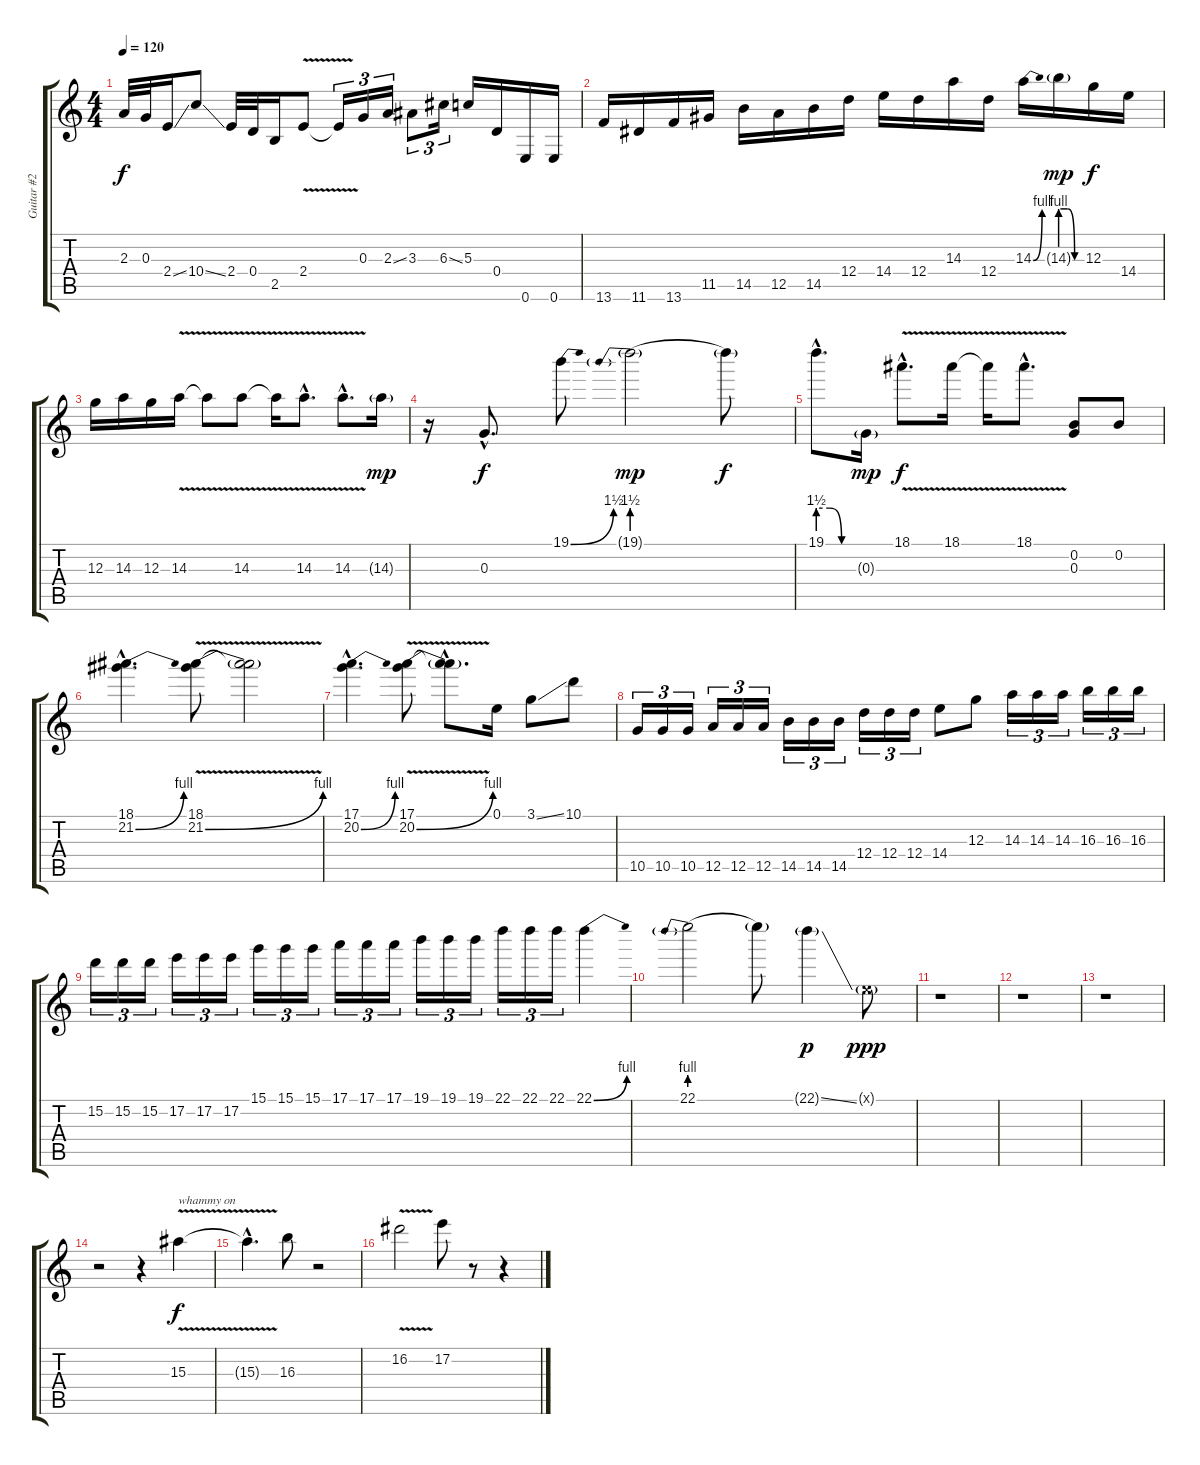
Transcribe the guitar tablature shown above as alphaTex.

\track ("Guitar #2" "Guitar #2") {instrument distortionguitar}
\staff {score tabs}
\tuning (E4 B3 G3 D3 A2 E2) {hide}
\ts (4 4)
\tempo 120
\clef g2
\ks c
2.3.32{dy f} 0.3.32 2.4{ss}.16 10.4{ss}.8 2.4.32 0.4.32 2.5.16 2.4{v}.8 2.4{t}.16{tu (3 2)} 0.3.16{tu (3 2)} 2.3{ss}.16{tu (3 2)} 3.3.8{tu (3 2)} 6.3{ss}.16{tu (3 2)} 5.3.16 0.4.16 0.6.16 0.6.16 |
13.6.16 11.6.16 13.6.16 11.5.16 14.5.16 12.5.16 14.5.16 12.4.16 14.4.16 12.4.16 14.3.16 12.4.16 14.3{be (bend 0 0 60 4)}.16 14.3{be (custom 0 4 20 4 40 0 60 0) g}.16{dy mp} 12.3.16{dy f} 14.4.16 |
12.3.16 14.3.16 12.3.16 14.3{v}.16 14.3{t}.8 14.3{v}.8 14.3{t}.16 14.3{v hac}.8{d} 14.3{v hac}.8{d} 14.3{g}.16{dy mp} |
r.16 0.3{hac}.8{d dy f} 19.1{be (bend 0 0 60 6)}.8 19.1{be (prebend 0 6 60 6) g}.2{dy mp} 19.1{t}.8{dy f} |
19.1{be (custom 0 6 20 6 40 0 60 0) hac}.8{d} 0.3{g}.16{dy mp} 18.1{v hac}.8{d dy f} 18.1{v}.16 18.1{t}.16 18.1{v hac}.8{d} (0.2 0.3).8 0.2.8 |
(18.1{hac} 21.2{be (bend 0 0 60 4) hac}).4{d} (18.1{v} 21.2{be (bend 0 0 60 4) v}).8 (18.1{t} 21.2{t}).2 |
(17.1{hac} 20.2{be (bend 0 0 60 4) hac}).4{d} (17.1{v} 20.2{be (bend 0 0 60 4) v}).8 (17.1{hac t} 20.2{hac t}).8{d} 0.1.16 3.1{ss}.8 10.1.8 |
10.5.16{tu (3 2)} 10.5.16{tu (3 2)} 10.5.16{tu (3 2)} 12.5.16{tu (3 2)} 12.5.16{tu (3 2)} 12.5.16{tu (3 2)} 14.5.16{tu (3 2)} 14.5.16{tu (3 2)} 14.5.16{tu (3 2)} 12.4.16{tu (3 2)} 12.4.16{tu (3 2)} 12.4.16{tu (3 2)} 14.4.8 12.3.8 14.3.16{tu (3 2)} 14.3.16{tu (3 2)} 14.3.16{tu (3 2)} 16.3.16{tu (3 2)} 16.3.16{tu (3 2)} 16.3.16{tu (3 2)} |
15.2.16{tu (3 2)} 15.2.16{tu (3 2)} 15.2.16{tu (3 2)} 17.2.16{tu (3 2)} 17.2.16{tu (3 2)} 17.2.16{tu (3 2)} 15.1.16{tu (3 2)} 15.1.16{tu (3 2)} 15.1.16{tu (3 2)} 17.1.16{tu (3 2)} 17.1.16{tu (3 2)} 17.1.16{tu (3 2)} 19.1.16{tu (3 2)} 19.1.16{tu (3 2)} 19.1.16{tu (3 2)} 22.1.16{tu (3 2)} 22.1.16{tu (3 2)} 22.1.16{tu (3 2)} 22.1{be (bend 0 0 60 4)}.4 |
22.1{be (prebend 0 4 60 4)}.2 22.1{t}.8 22.1{ss g}.4{dy p} 0.1{g x}.8{dy ppp} |
r.1 |
r.1 |
r.1 |
r.2 r.4 15.3{v}.4{txt "whammy on" dy f} |
15.3{hac t}.4{d} 16.3.8 r.2 |
16.2{v}.2 17.2.8 r.8 r.4
